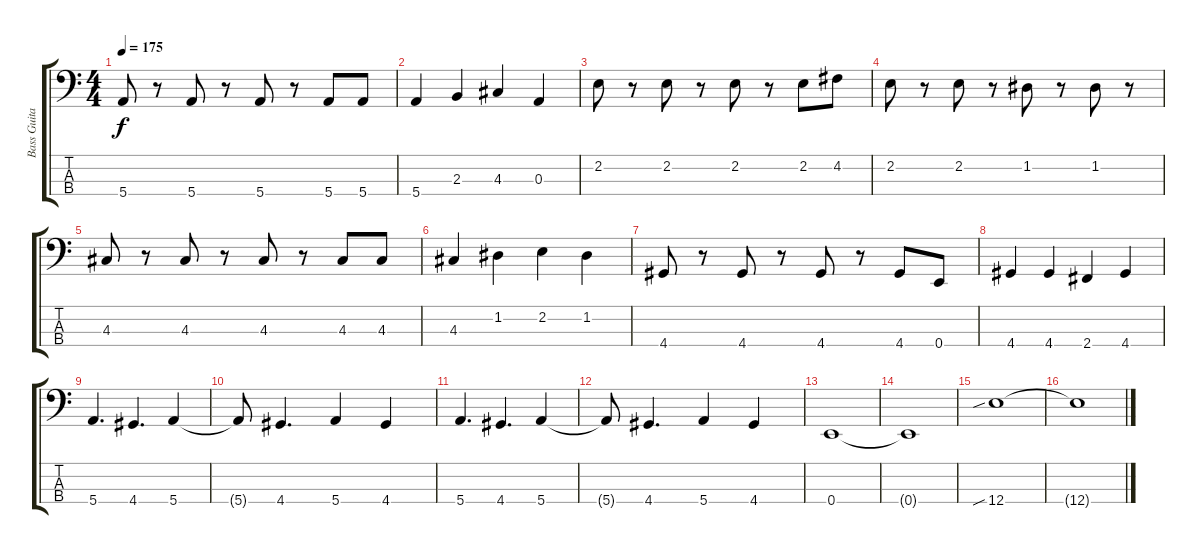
\track ("Bass Guitar" "Bass Guita") {instrument electricbassfinger}
\staff {score tabs}
\tuning (G2 D2 A1 E1) {hide}
\ts (4 4)
\tempo 175
\clef f4
\ks c
5.4.8{dy f} r.8 5.4.8 r.8 5.4.8 r.8 5.4.8 5.4.8 |
5.4.4 2.3.4 4.3.4 0.3.4 |
2.2.8 r.8 2.2.8 r.8 2.2.8 r.8 2.2.8 4.2.8 |
2.2.8 r.8 2.2.8 r.8 1.2.8 r.8 1.2.8 r.8 |
4.3.8 r.8 4.3.8 r.8 4.3.8 r.8 4.3.8 4.3.8 |
4.3.4 1.2.4 2.2.4 1.2.4 |
4.4.8 r.8 4.4.8 r.8 4.4.8 r.8 4.4.8 0.4.8 |
4.4.4 4.4.4 2.4.4 4.4.4 |
5.4.4{d} 4.4.4{d} 5.4.4 |
5.4{t}.8 4.4.4{d} 5.4.4 4.4.4 |
5.4.4{d} 4.4.4{d} 5.4.4 |
5.4{t}.8 4.4.4{d} 5.4.4 4.4.4 |
0.4.1 |
0.4{t}.1 |
12.4{sib}.1 |
12.4{t}.1
